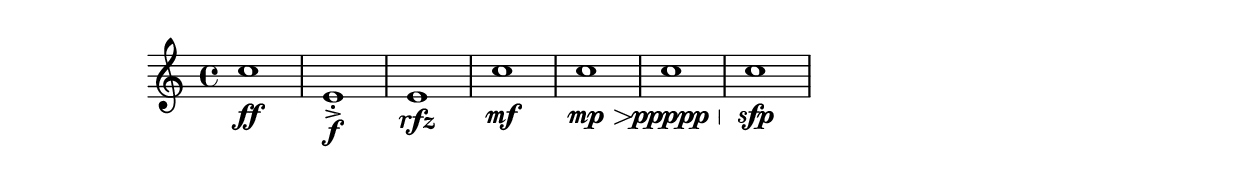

\version "2.1.26"

\header {texidoc = "Dynamic letters are kerned, and their weight
matches that of the hairpin signs.  The dynamic scripts should be
horizontally centered on the note head.  Scripts that should appear
closer to the note head (staccato, accent) are reckoned with.
"  }

\score {
    
\notes\relative c'' { c1\ff
		      e,-.-> \f
		      e \rfz		      
		      c' \mf
		      c \mp \> 
		      c\!\ppppp \< 
		      c\sfp\!
		      
}
}

